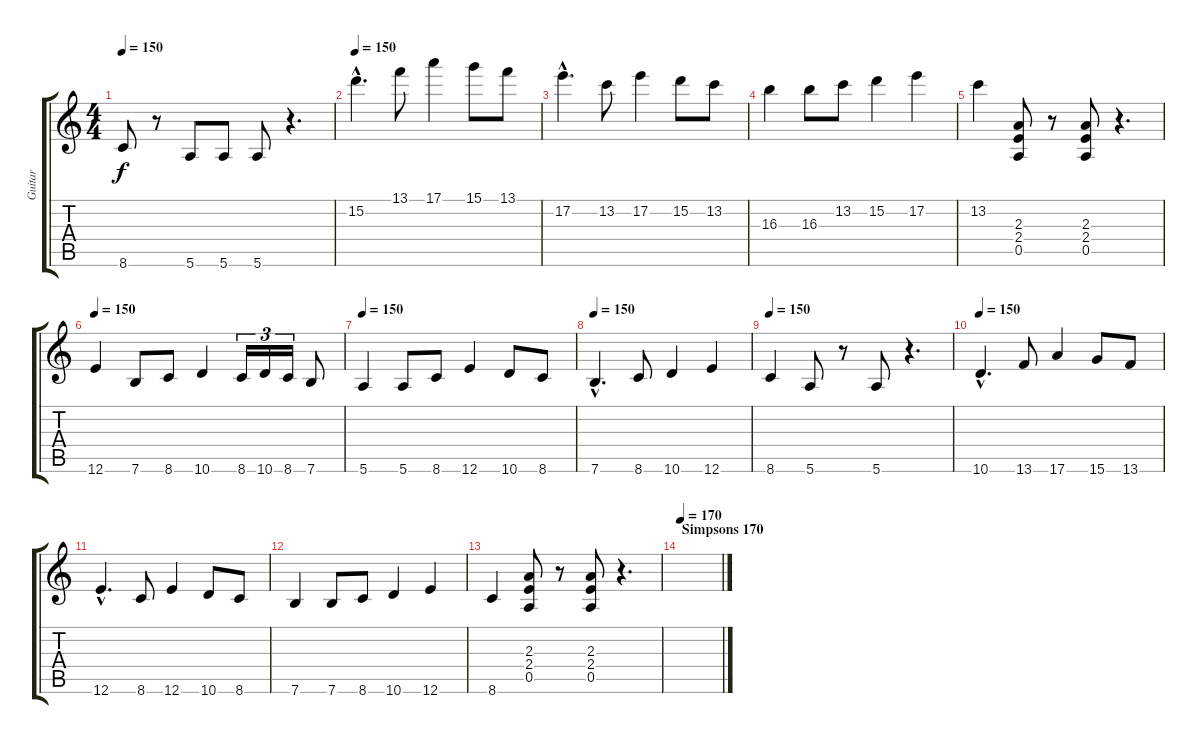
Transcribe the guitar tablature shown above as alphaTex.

\track ("Guitar" "Guitar") {instrument distortionguitar}
\staff {score tabs}
\tuning (E4 B3 G3 D3 A2 E2) {hide}
\ts (4 4)
\tempo 150
\clef g2
\ks c
8.6.8{dy f} r.8 5.6.8 5.6.8 5.6.8 r.4{d} |
\tempo 150
15.2{hac}.4{d} 13.1.8 17.1.4 15.1.8 13.1.8 |
17.2{hac}.4{d} 13.2.8 17.2.4 15.2.8 13.2.8 |
16.3.4 16.3.8 13.2.8 15.2.4 17.2.4 |
13.2.4 (2.3 2.4 0.5).8 r.8 (2.3 2.4 0.5).8 r.4{d} |
\tempo 150
12.6.4{instrument distortionguitar} 7.6.8 8.6.8 10.6.4 8.6.16{tu (3 2)} 10.6.16{tu (3 2)} 8.6.16{tu (3 2)} 7.6.8 |
\tempo 150
5.6.4 5.6.8 8.6.8 12.6.4 10.6.8 8.6.8 |
\tempo 150
7.6{hac}.4{d} 8.6.8 10.6.4 12.6.4 |
\tempo 150
8.6.4 5.6.8 r.8 5.6.8 r.4{d} |
\tempo 150
10.6{hac}.4{d} 13.6.8 17.6.4 15.6.8 13.6.8 |
12.6{hac}.4{d} 8.6.8 12.6.4 10.6.8 8.6.8 |
7.6.4 7.6.8 8.6.8 10.6.4 12.6.4 |
8.6.4 (2.3 2.4 0.5).8 r.8 (2.3 2.4 0.5).8 r.4{d} |
\section ("" "Simpsons 170")
\tempo 170
